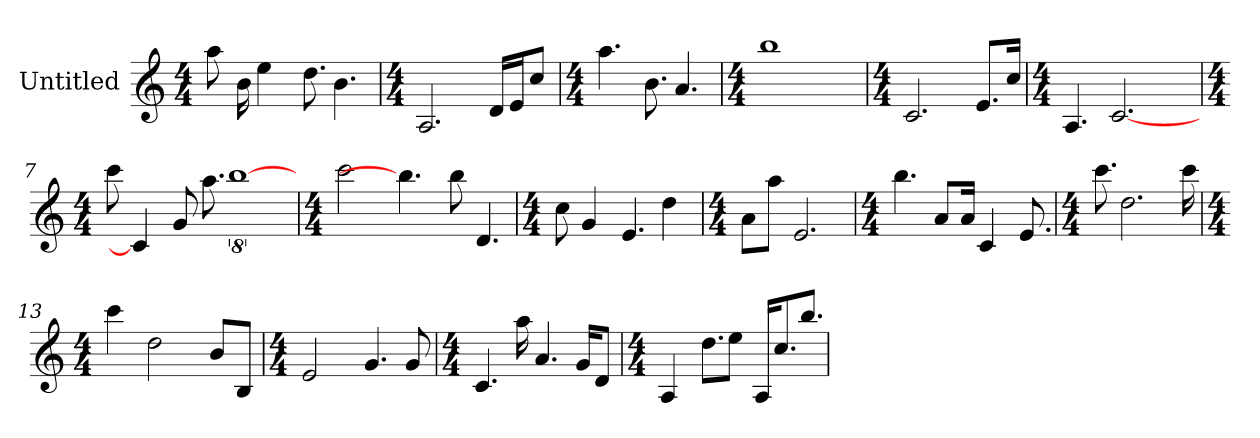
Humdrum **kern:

**kern
*part1
*staff1
*I"Untitled
*k[]
*C:
*M4/4
=1
8aa
16b
4ee
!LO:N:vis=8.
8dd
!LO:N:vis=4.
4b
=2
*k[]
*C:
*M4/4
!LO:N:vis=2.
2A
16dLL
16eJ
8ccJ
=3
*k[]
*C:
*M4/4
!LO:N:vis=4.
4aa
!LO:N:vis=8.
8b
!LO:N:vis=4.
4a
=4
*k[]
*C:
*M4/4
1bb
=5
*k[]
*C:
*M4/4
!LO:N:vis=2.
2c
!LO:N:vis=8.
8eL
16ccJk
=6
*k[]
*C:
*M4/4
!LO:N:vis=4.
4A
[2.c
=7
*k[]
*C:
*M4/4
8ccc
4c]
8g
!LO:N:vis=8.
8aa
[8%5bb
=8
*k[]
*C:
*M4/4
2ccc
4.bb]
8bb
!LO:N:vis=4.
4d
=9
*k[]
*C:
*M4/4
8cc
4g
!LO:N:vis=4.
4e
4dd
=10
*k[]
*C:
*M4/4
8aL
8aaJ
!LO:N:vis=2.
2e
=11
*k[]
*C:
*M4/4
!LO:N:vis=4.
4bb
8aL
16aJk
4c
!LO:N:vis=8.
8e
=12
*k[]
*C:
*M4/4
!LO:N:vis=8.
8ccc
!LO:N:vis=2.
2dd
16ccc
=13
*k[]
*C:
*M4/4
4ccc
2dd
8bL
8BJ
=14
*k[]
*C:
*M4/4
2e
!LO:N:vis=4.
4g
8g
=15
*k[]
*C:
*M4/4
!LO:N:vis=4.
4c
16aa
!LO:N:vis=4.
4a
16gKL
8dJ
=16
*k[]
*C:
*M4/4
4A
!LO:N:vis=8.
8ddL
8eeJ
16AKL
!LO:N:vis=8.
8cc
!LO:N:vis=8.
8bbJ
=
*-
